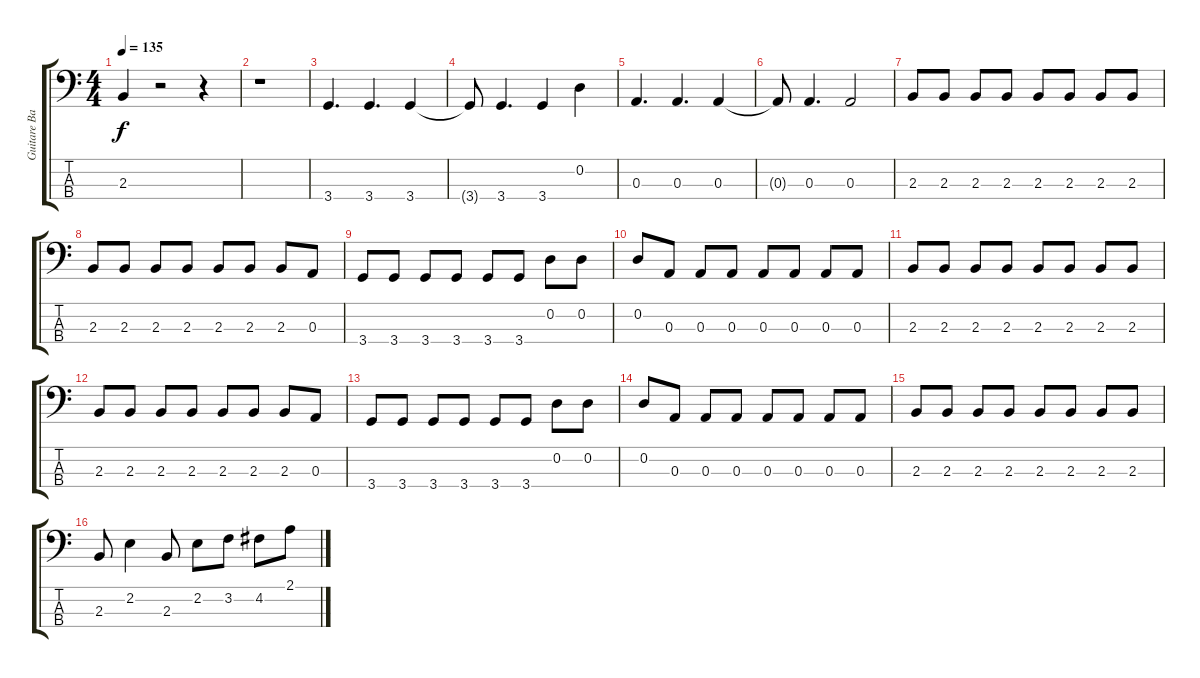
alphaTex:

\track ("Guitare Basse" "Guitare Ba") {instrument electricbasspick}
\staff {score tabs}
\tuning (G2 D2 A1 E1) {hide}
\ts (4 4)
\tempo 135
\clef f4
\ks c
2.3.4{dy f} r.2 r.4 |
r.1 |
3.4.4{d} 3.4.4{d} 3.4.4 |
3.4{t}.8 3.4.4{d} 3.4.4 0.2.4 |
0.3.4{d} 0.3.4{d} 0.3.4 |
0.3{t}.8 0.3.4{d} 0.3.2 |
2.3.8 2.3.8 2.3.8 2.3.8 2.3.8 2.3.8 2.3.8 2.3.8 |
2.3.8 2.3.8 2.3.8 2.3.8 2.3.8 2.3.8 2.3.8 0.3.8 |
3.4.8 3.4.8 3.4.8 3.4.8 3.4.8 3.4.8 0.2.8 0.2.8 |
0.2.8 0.3.8 0.3.8 0.3.8 0.3.8 0.3.8 0.3.8 0.3.8 |
2.3.8 2.3.8 2.3.8 2.3.8 2.3.8 2.3.8 2.3.8 2.3.8 |
2.3.8 2.3.8 2.3.8 2.3.8 2.3.8 2.3.8 2.3.8 0.3.8 |
3.4.8 3.4.8 3.4.8 3.4.8 3.4.8 3.4.8 0.2.8 0.2.8 |
0.2.8 0.3.8 0.3.8 0.3.8 0.3.8 0.3.8 0.3.8 0.3.8 |
2.3.8 2.3.8 2.3.8 2.3.8 2.3.8 2.3.8 2.3.8 2.3.8 |
2.3.8 2.2.4 2.3.8 2.2.8 3.2.8 4.2.8 2.1.8
